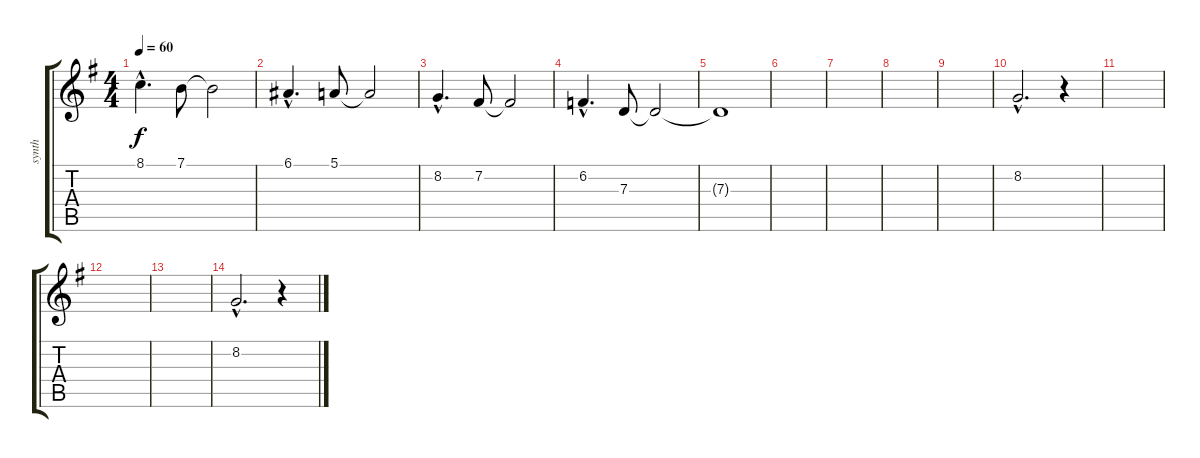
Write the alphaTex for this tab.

\track ("synth" "synth") {instrument synthstrings1}
\staff {score tabs}
\tuning (E4 B3 G3 D3 A2 E2) {hide}
\ts (4 4)
\tempo 60
\clef g2
\ks g
8.1{hac}.4{d dy f} 7.1.8 7.1{t}.2 |
6.1{hac}.4{d} 5.1.8 5.1{t}.2 |
8.2{hac}.4{d} 7.2.8 7.2{t}.2 |
6.2{hac}.4{d} 7.3.8 7.3{t}.2 |
7.3{t}.1 |
|
|
|
|
8.2{hac}.2{d} r.4 |
|
|
|
8.2{hac}.2{d} r.4
